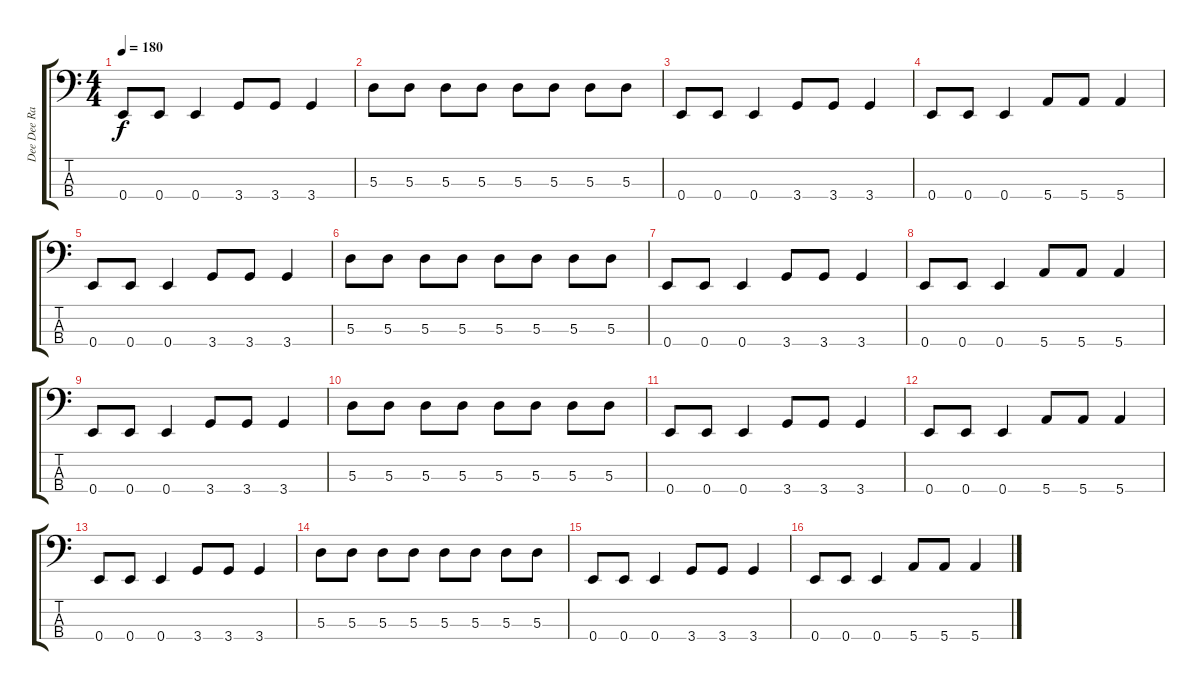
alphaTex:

\track ("Dee Dee Ramone" "Dee Dee Ra") {instrument electricbasspick}
\staff {score tabs}
\tuning (G2 D2 A1 E1) {hide}
\ts (4 4)
\tempo 180
\clef f4
\ks c
0.4.8{dy f} 0.4.8 0.4.4 3.4.8 3.4.8 3.4.4 |
5.3.8 5.3.8 5.3.8 5.3.8 5.3.8 5.3.8 5.3.8 5.3.8 |
0.4.8 0.4.8 0.4.4 3.4.8 3.4.8 3.4.4 |
0.4.8 0.4.8 0.4.4 5.4.8 5.4.8 5.4.4 |
0.4.8 0.4.8 0.4.4 3.4.8 3.4.8 3.4.4 |
5.3.8 5.3.8 5.3.8 5.3.8 5.3.8 5.3.8 5.3.8 5.3.8 |
0.4.8 0.4.8 0.4.4 3.4.8 3.4.8 3.4.4 |
0.4.8 0.4.8 0.4.4 5.4.8 5.4.8 5.4.4 |
0.4.8 0.4.8 0.4.4 3.4.8 3.4.8 3.4.4 |
5.3.8 5.3.8 5.3.8 5.3.8 5.3.8 5.3.8 5.3.8 5.3.8 |
0.4.8 0.4.8 0.4.4 3.4.8 3.4.8 3.4.4 |
0.4.8 0.4.8 0.4.4 5.4.8 5.4.8 5.4.4 |
0.4.8 0.4.8 0.4.4 3.4.8 3.4.8 3.4.4 |
5.3.8 5.3.8 5.3.8 5.3.8 5.3.8 5.3.8 5.3.8 5.3.8 |
0.4.8 0.4.8 0.4.4 3.4.8 3.4.8 3.4.4 |
0.4.8 0.4.8 0.4.4 5.4.8 5.4.8 5.4.4
